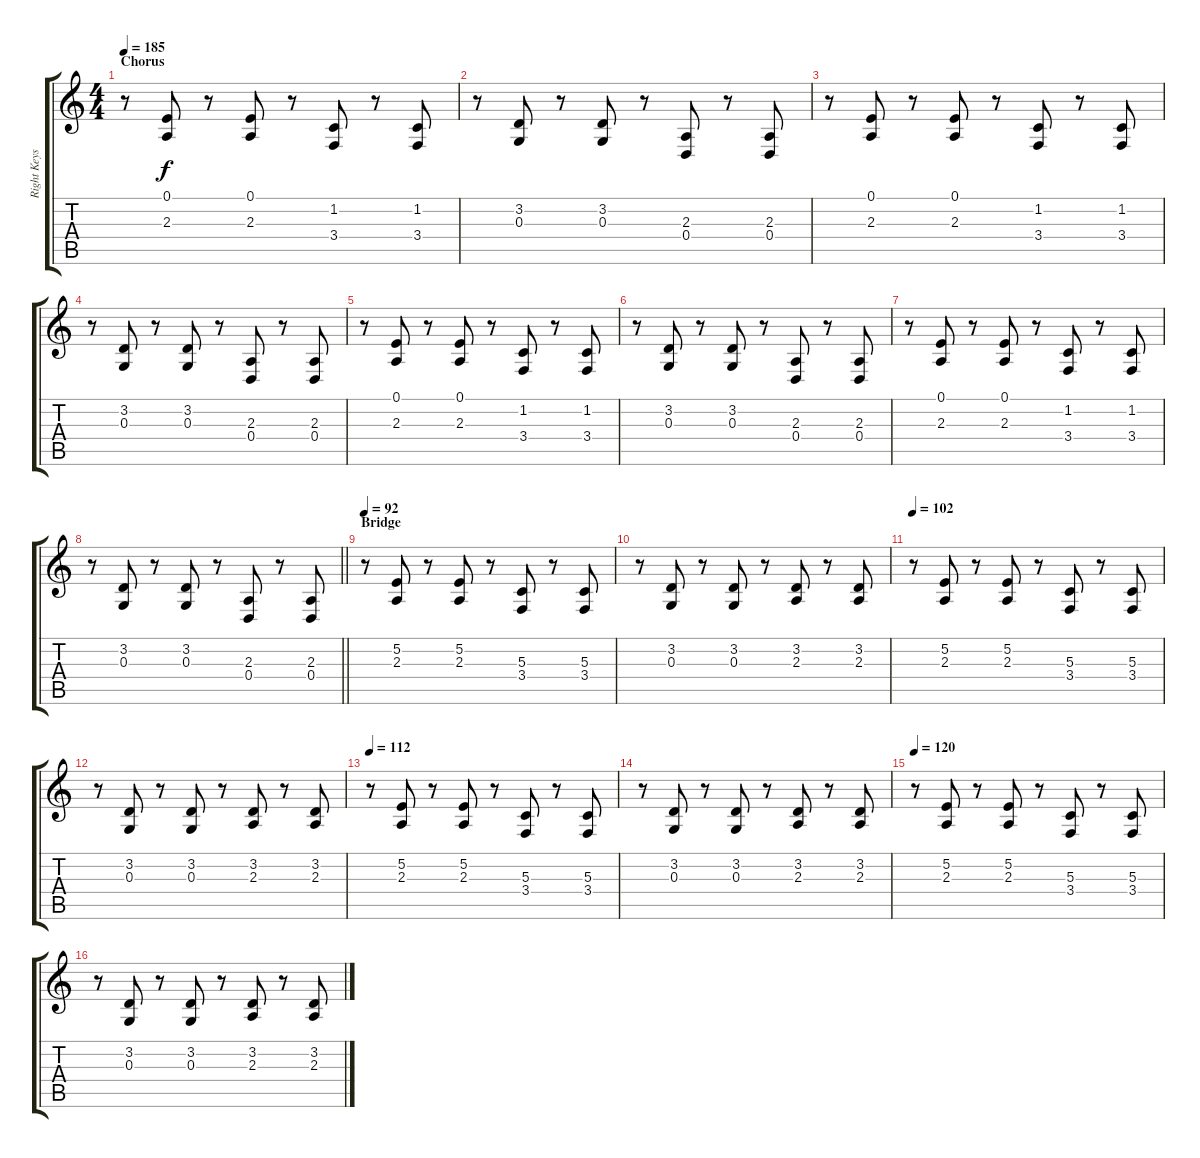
\track ("Right Keys" "Right Keys") {instrument accordion}
\staff {score tabs}
\tuning (E4 B3 G3 D3 A2 E2) {hide}
\ts (4 4)
\section ("" "Chorus")
\tempo 185
\clef g2
\ks c
r.8{dy f} (0.1 2.3).8 r.8 (0.1 2.3).8 r.8 (1.2 3.4).8 r.8 (1.2 3.4).8 |
r.8 (3.2 0.3).8 r.8 (3.2 0.3).8 r.8 (2.3 0.4).8 r.8 (2.3 0.4).8 |
r.8 (0.1 2.3).8 r.8 (0.1 2.3).8 r.8 (1.2 3.4).8 r.8 (1.2 3.4).8 |
r.8 (3.2 0.3).8 r.8 (3.2 0.3).8 r.8 (2.3 0.4).8 r.8 (2.3 0.4).8 |
r.8 (0.1 2.3).8 r.8 (0.1 2.3).8 r.8 (1.2 3.4).8 r.8 (1.2 3.4).8 |
r.8 (3.2 0.3).8 r.8 (3.2 0.3).8 r.8 (2.3 0.4).8 r.8 (2.3 0.4).8 |
r.8 (0.1 2.3).8 r.8 (0.1 2.3).8 r.8 (1.2 3.4).8 r.8 (1.2 3.4).8 |
\barLineRight lightlight
r.8 (3.2 0.3).8 r.8 (3.2 0.3).8 r.8 (2.3 0.4).8 r.8 (2.3 0.4).8 |
\section ("" "Bridge")
\tempo 92
r.8 (5.2 2.3).8 r.8 (5.2 2.3).8 r.8 (5.3 3.4).8 r.8 (5.3 3.4).8 |
r.8 (3.2 0.3).8 r.8 (3.2 0.3).8 r.8 (3.2 2.3).8 r.8 (3.2 2.3).8 |
\tempo 102
r.8 (5.2 2.3).8 r.8 (5.2 2.3).8 r.8 (5.3 3.4).8 r.8 (5.3 3.4).8 |
r.8 (3.2 0.3).8 r.8 (3.2 0.3).8 r.8 (3.2 2.3).8 r.8 (3.2 2.3).8 |
\tempo 112
r.8 (5.2 2.3).8 r.8 (5.2 2.3).8 r.8 (5.3 3.4).8 r.8 (5.3 3.4).8 |
r.8 (3.2 0.3).8 r.8 (3.2 0.3).8 r.8 (3.2 2.3).8 r.8 (3.2 2.3).8 |
\tempo 120
r.8 (5.2 2.3).8 r.8 (5.2 2.3).8 r.8 (5.3 3.4).8 r.8 (5.3 3.4).8 |
r.8 (3.2 0.3).8 r.8 (3.2 0.3).8 r.8 (3.2 2.3).8 r.8 (3.2 2.3).8
